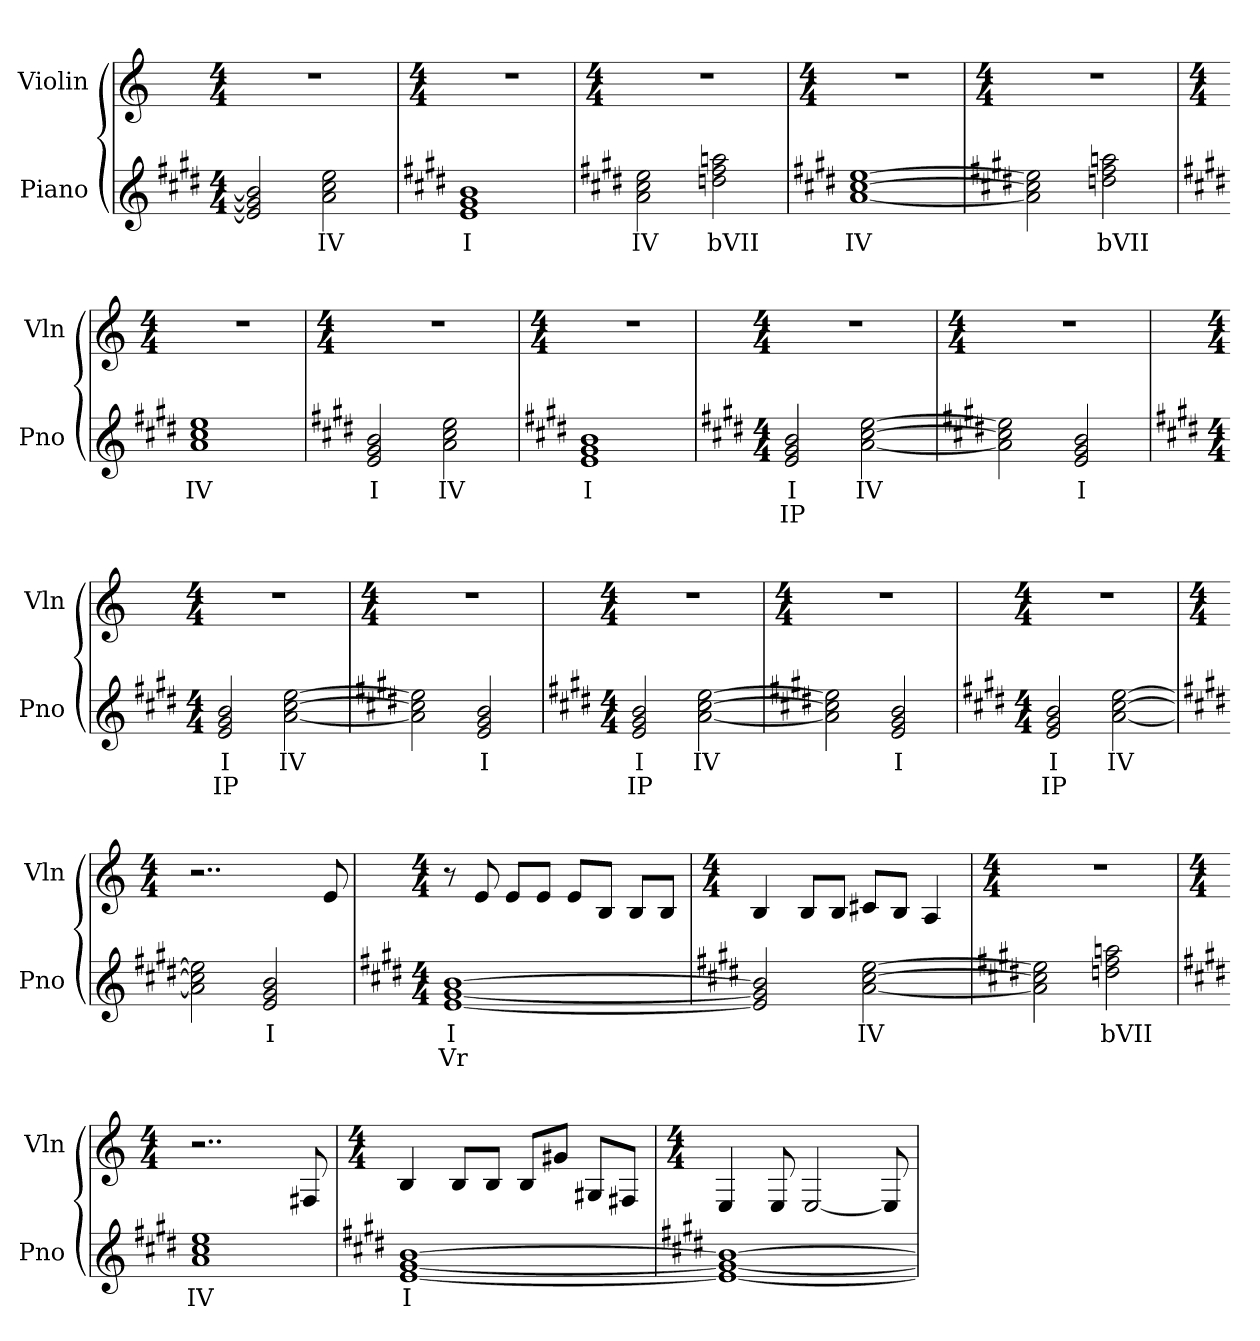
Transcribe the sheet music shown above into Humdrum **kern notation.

**kern	**text	**text	**kern
*part2	*part2	*part2	*part1
*staff2	*staff2	*staff2	*staff1
*I"Piano	*	*	*I"Violin
*I'Pno	*	*	*I'Vln
*k[f#c#g#d#]	*	*	*
*E:	*	*	*
*M4/4	*	*	*M4/4
=	=	=	=
2e] 2g#] 2b]	.	.	1r
2a 2cc# 2ee	IV	.	.
=	=	=	=
*k[f#c#g#d#]	*	*	*
*E:	*	*	*
*	*	*	*M4/4
1e 1g# 1b	I	.	1r
=	=	=	=
*k[f#c#g#d#]	*	*	*
*E:	*	*	*
*	*	*	*M4/4
2a 2cc# 2ee	IV	.	1r
2ddn 2ff# 2aan	bVII	.	.
=	=	=	=
*k[f#c#g#d#]	*	*	*
*E:	*	*	*
*	*	*	*M4/4
[1a [1cc# [1ee	IV	.	1r
=	=	=	=
*k[f#c#g#d#]	*	*	*
*E:	*	*	*
*	*	*	*M4/4
2a] 2cc#] 2ee]	.	.	1r
2ddn 2ff# 2aan	bVII	.	.
=	=	=	=
*k[f#c#g#d#]	*	*	*
*E:	*	*	*
*	*	*	*M4/4
1a 1cc# 1ee	IV	.	1r
=	=	=	=
*k[f#c#g#d#]	*	*	*
*E:	*	*	*
*	*	*	*M4/4
2e 2g# 2b	I	.	1r
2a 2cc# 2ee	IV	.	.
=	=	=	=
*k[f#c#g#d#]	*	*	*
*E:	*	*	*
*	*	*	*M4/4
1e 1g# 1b	I	.	1r
=	=	=	=
*k[f#c#g#d#]	*	*	*
*E:	*	*	*
*M4/4	*	*	*M4/4
2e 2g# 2b	I	IP	1r
[2a [2cc# [2ee	IV	.	.
=	=	=	=
*k[f#c#g#d#]	*	*	*
*E:	*	*	*
*	*	*	*M4/4
2a] 2cc#] 2ee]	.	.	1r
2e 2g# 2b	I	.	.
=	=	=	=
*k[f#c#g#d#]	*	*	*
*E:	*	*	*
*M4/4	*	*	*M4/4
2e 2g# 2b	I	IP	1r
[2a [2cc# [2ee	IV	.	.
=	=	=	=
*k[f#c#g#d#]	*	*	*
*E:	*	*	*
*	*	*	*M4/4
2a] 2cc#] 2ee]	.	.	1r
2e 2g# 2b	I	.	.
=	=	=	=
*k[f#c#g#d#]	*	*	*
*E:	*	*	*
*M4/4	*	*	*M4/4
2e 2g# 2b	I	IP	1r
[2a [2cc# [2ee	IV	.	.
=	=	=	=
*k[f#c#g#d#]	*	*	*
*E:	*	*	*
*	*	*	*M4/4
2a] 2cc#] 2ee]	.	.	1r
2e 2g# 2b	I	.	.
=	=	=	=
*k[f#c#g#d#]	*	*	*
*E:	*	*	*
*M4/4	*	*	*M4/4
2e 2g# 2b	I	IP	1r
[2a [2cc# [2ee	IV	.	.
=	=	=	=
*k[f#c#g#d#]	*	*	*
*E:	*	*	*
*	*	*	*M4/4
2a] 2cc#] 2ee]	.	.	2..r
2e 2g# 2b	I	.	.
.	.	.	8e
=	=	=	=
*k[f#c#g#d#]	*	*	*
*E:	*	*	*
*M4/4	*	*	*M4/4
[1e [1g# [1b	I	Vr	8r
.	.	.	8e
.	.	.	8eL
.	.	.	8eJ
.	.	.	8eL
.	.	.	8BJ
.	.	.	8BL
.	.	.	8BJ
=	=	=	=
*k[f#c#g#d#]	*	*	*
*E:	*	*	*
*	*	*	*M4/4
2e] 2g#] 2b]	.	.	4B
.	.	.	8BL
.	.	.	8BJ
[2a [2cc# [2ee	IV	.	8c#XL
.	.	.	8BJ
.	.	.	4A
=	=	=	=
*k[f#c#g#d#]	*	*	*
*E:	*	*	*
*	*	*	*M4/4
2a] 2cc#] 2ee]	.	.	1r
2ddn 2ff# 2aan	bVII	.	.
=	=	=	=
*k[f#c#g#d#]	*	*	*
*E:	*	*	*
*	*	*	*M4/4
1a 1cc# 1ee	IV	.	2..r
.	.	.	8F#X
=	=	=	=
*k[f#c#g#d#]	*	*	*
*E:	*	*	*
*	*	*	*M4/4
[1e [1g# [1b	I	.	4B
.	.	.	8BL
.	.	.	8BJ
.	.	.	8BL
.	.	.	8g#XJ
.	.	.	8G#XL
.	.	.	8F#XJ
=	=	=	=
*k[f#c#g#d#]	*	*	*
*E:	*	*	*
*	*	*	*M4/4
1e_ 1g#_ 1b_	.	.	4E
.	.	.	8E
.	.	.	[2E
.	.	.	8E]
=	=	=	=
*-	*-	*-	*-
